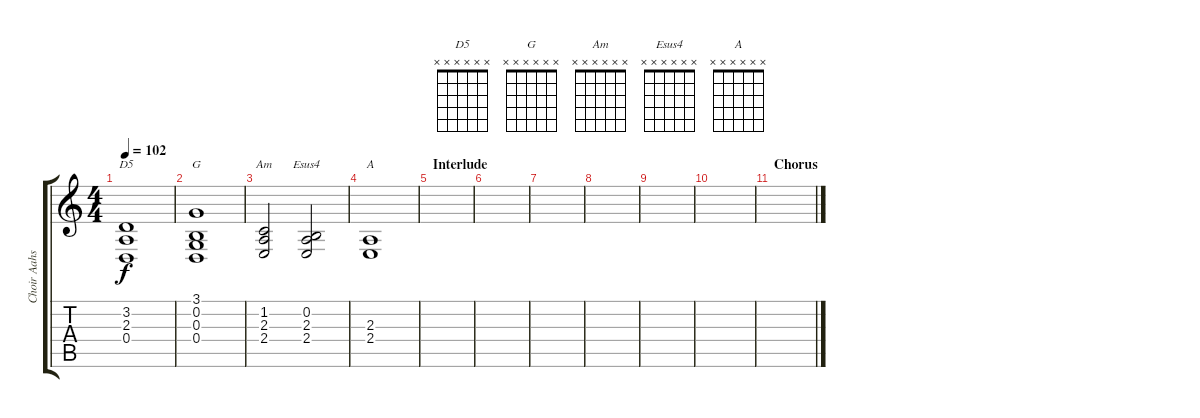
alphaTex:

\track ("Choir Aahs" "Choir Aahs") {instrument choiraahs}
\staff {score tabs}
\tuning (E4 B3 G3 D3 A2 E2) {hide}
\chord ("D5" x x x x x x)
\chord ("G" x x x x x x)
\chord ("Am" x x x x x x)
\chord ("Esus4" x x x x x x)
\chord ("A" x x x x x x)
\ts (4 4)
\tempo 102
\clef g2
\ks c
(3.2 2.3 0.4).1{ch "D5" dy f} |
(3.1 0.2 0.3 0.4).1{ch "G"} |
(1.2 2.3 2.4).2{ch "Am"} (0.2 2.3 2.4).2{ch "Esus4"} |
(2.3 2.4).1{ch "A"} |
\section ("" "Interlude")
|
|
|
|
|
|
\section ("" "Chorus")
